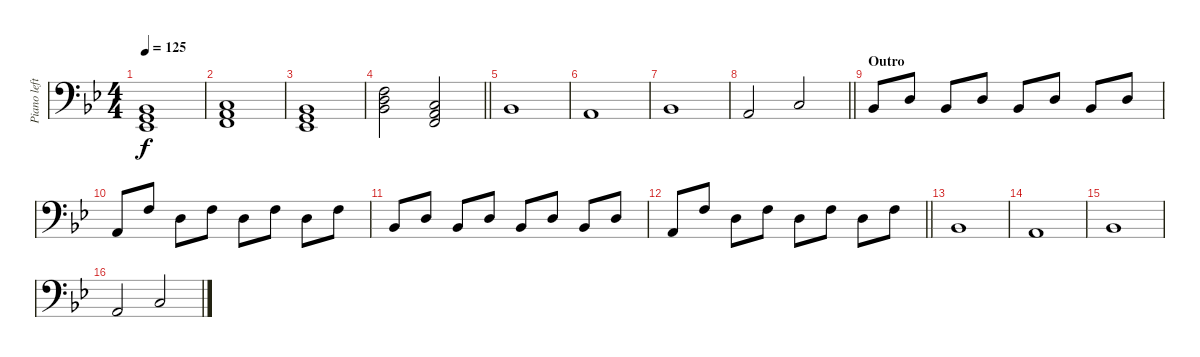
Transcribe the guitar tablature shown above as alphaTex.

\track ("Piano left hand" "Piano left") {instrument acousticgrandpiano}
\staff {score}
\tuning (G2 D2 A1 E1) {hide}
\ts (4 4)
\tempo 125
\clef f4
\ks bb
(0.1 8.2 11.4).1{dy f} |
(2.1 15.3 13.4).1 |
(0.1 8.2 11.4).1 |
\barLineRight lightlight
(10.1 17.3 18.4).2 (2.1 10.2 13.4).2 |
18.4.1 |
17.4.1 |
18.4.1 |
\barLineRight lightlight
17.4.2 15.3.2 |
\section ("" "Outro")
3.1.8 7.1.8 3.1.8 7.1.8 3.1.8 7.1.8 3.1.8 7.1.8 |
2.1.8 10.1.8 7.1.8 10.1.8 7.1.8 10.1.8 7.1.8 10.1.8 |
3.1.8 7.1.8 3.1.8 7.1.8 3.1.8 7.1.8 3.1.8 7.1.8 |
\barLineRight lightlight
2.1.8 10.1.8 7.1.8 10.1.8 7.1.8 10.1.8 7.1.8 10.1.8 |
18.4.1 |
17.4.1 |
18.4.1 |
17.4.2 15.3.2
